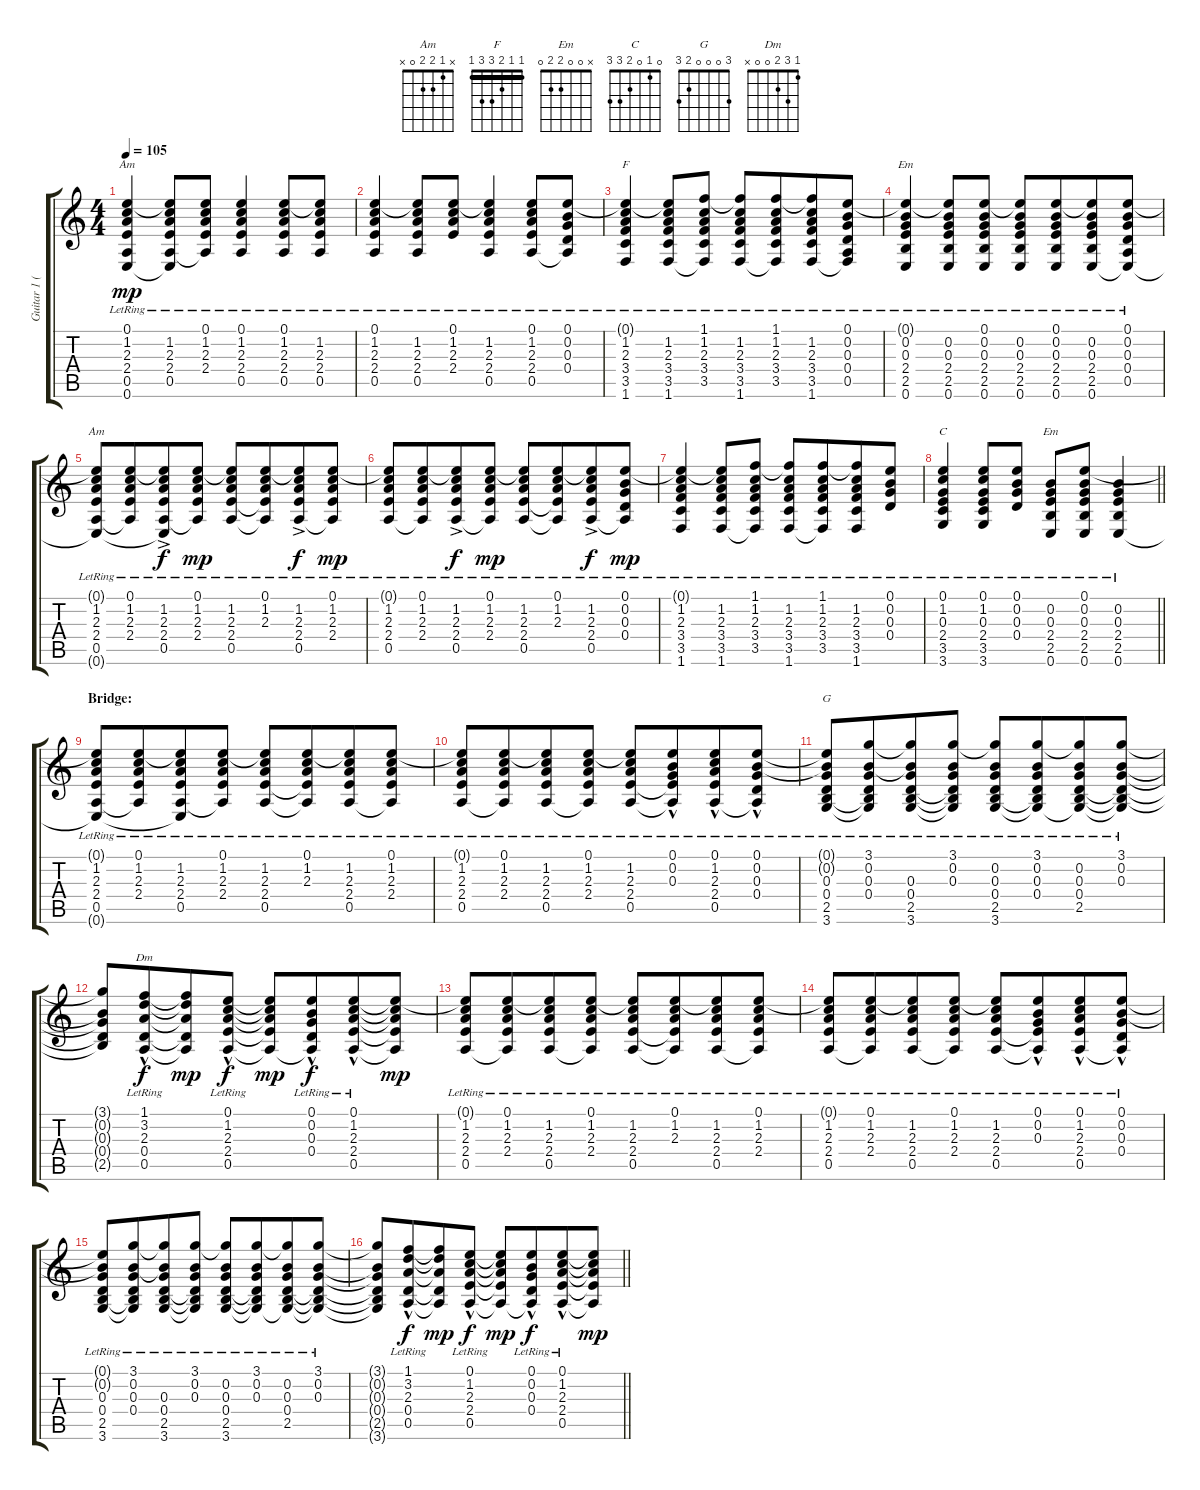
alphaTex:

\track ("Guitar 1 (Ruythm)" "Guitar 1 (") {instrument acousticguitarsteel}
\staff {score tabs}
\tuning (E4 B3 G3 D3 A2 E2) {hide}
\chord ("Am" 0 1 2 2 0 x)
\chord ("F" 1 1 2 3 3 1) {barre 1}
\chord ("Em" 0 0 0 2 2 0)
\chord ("Am" x 1 2 2 0 x)
\chord ("C" 0 1 0 2 3 3)
\chord ("Em" x 0 0 2 2 0)
\chord ("G" 3 0 0 0 2 3)
\chord ("Dm" 1 3 2 0 0 x)
\ts (4 4)
\tempo 105
\clef g2
\ks c
(0.1{lr} 1.2{lr} 2.3{lr} 2.4{lr} 0.5{lr} 0.6{t}).4{ch "Am" dy mp} (0.1{t} 1.2{lr} 2.3{lr} 2.4{lr} 0.5{lr} 0.6{t}).8 (0.1{lr} 1.2{lr} 2.3{lr} 2.4{lr} 0.5{t}).8 (0.1 1.2{lr} 2.3{lr} 2.4{lr} 0.5{lr}).4 (0.1{lr} 1.2{lr} 2.3{lr} 2.4{lr} 0.5).8{beam merge} (0.1{t} 1.2{lr} 2.3{lr} 2.4{lr} 0.5{lr}).8 |
(0.1{lr} 1.2{lr} 2.3{lr} 2.4{lr} 0.5{lr}).4 (0.1{t} 1.2{lr} 2.3{lr} 2.4{lr} 0.5{lr}).8 (0.1{lr} 1.2{lr} 2.3{lr} 2.4{lr}).8 (0.1{t} 1.2{lr} 2.3{lr} 2.4{lr} 0.5{lr}).4 (0.1{lr} 1.2{lr} 2.3{lr} 2.4{lr} 0.5).8 (0.1{lr} 0.2{lr} 0.3{lr} 0.4{lr} 0.5{t}).8 |
(0.1{t} 1.2{lr} 2.3{lr} 3.4{lr} 3.5{lr} 1.6{lr}).4{ch "F"} (0.1{t} 1.2{lr} 2.3{lr} 3.4{lr} 3.5{lr} 1.6{lr}).8 (1.1{lr} 1.2{lr} 2.3{lr} 3.4{lr} 3.5{lr} 1.6{t}).8 (1.1{t} 1.2{lr} 2.3{lr} 3.4{lr} 3.5{lr} 1.6{lr}).8 (1.1{lr} 1.2{lr} 2.3{lr} 3.4{lr} 3.5{lr} 1.6{t}).8{beam merge} (1.1{t} 1.2{lr} 2.3{lr} 3.4{lr} 3.5{lr} 1.6{lr}).8 (0.1{lr} 0.2{lr} 0.3{lr} 0.4{lr} 0.5{lr} 1.6{t}).8 |
(0.1{t} 0.2{lr} 0.3{lr} 2.4{lr} 2.5{lr} 0.6{lr}).4{ch "Em"} (0.1{t} 0.2{lr} 0.3{lr} 2.4{lr} 2.5{lr} 0.6{lr}).8 (0.1{lr} 0.2{lr} 0.3{lr} 2.4{lr} 2.5{lr} 0.6{lr}).8 (0.1{t} 0.2{lr} 0.3{lr} 2.4{lr} 2.5{lr} 0.6{lr}).8 (0.1{lr} 0.2{lr} 0.3{lr} 2.4{lr} 2.5{lr} 0.6{lr}).8{beam merge} (0.1{t} 0.2{lr} 0.3{lr} 2.4{lr} 2.5{lr} 0.6{lr}).8 (0.1{lr} 0.2{lr} 0.3{lr} 0.4{lr} 0.5{lr} 0.6{t}).8 |
(0.1{t} 1.2{lr} 2.3{lr} 2.4{lr} 0.5{lr} 0.6{t}).8{ch "Am"} (0.1{lr} 1.2{lr} 2.3{lr} 2.4{lr} 0.5{t}).8{beam merge} (0.1{t} 1.2{ac lr} 2.3{ac lr} 2.4{ac lr} 0.5{ac lr} 0.6{t}).8{dy f} (0.1{lr} 1.2{lr} 2.3{lr} 2.4{lr} 0.5{t}).8{dy mp} (0.1{t} 1.2{lr} 2.3{lr} 2.4{lr} 0.5{lr}).8 (0.1{lr} 1.2{lr} 2.3 2.4{t} 0.5{t}).8{beam merge} (0.1{t} 1.2{ac lr} 2.3{ac lr} 2.4{ac lr} 0.5{ac lr}).8{dy f} (0.1{lr} 1.2{lr} 2.3{lr} 2.4{lr} 0.5{t}).8{dy mp} |
(0.1{t} 1.2{lr} 2.3{lr} 2.4{lr} 0.5{lr}).8 (0.1{lr} 1.2{lr} 2.3{lr} 2.4{lr} 0.5{t}).8{beam merge} (0.1{t} 1.2{ac lr} 2.3{ac lr} 2.4{ac lr} 0.5{ac lr}).8{dy f} (0.1{lr} 1.2{lr} 2.3{lr} 2.4{lr} 0.5{t}).8{dy mp} (0.1{t} 1.2{lr} 2.3{lr} 2.4{lr} 0.5{lr}).8 (0.1{lr} 1.2{lr} 2.3 2.4{t} 0.5{t}).8{beam merge} (0.1{t} 1.2{ac lr} 2.3{ac lr} 2.4{ac lr} 0.5{ac lr}).8{dy f} (0.1{lr} 0.2{lr} 0.3{lr} 0.4{lr} 0.5{t}).8{dy mp} |
(0.1{t} 1.2{lr} 2.3{lr} 3.4{lr} 3.5{lr} 1.6{lr}).4 (0.1{t} 1.2{lr} 2.3{lr} 3.4{lr} 3.5{lr} 1.6{lr}).8 (1.1{lr} 1.2{lr} 2.3{lr} 3.4{lr} 3.5{lr} 1.6{t}).8 (1.1{t} 1.2{lr} 2.3{lr} 3.4{lr} 3.5{lr} 1.6{lr}).8 (1.1{lr} 1.2{lr} 2.3{lr} 3.4{lr} 3.5{lr} 1.6{t}).8{beam merge} (1.1{t} 1.2{lr} 2.3{lr} 3.4{lr} 3.5{lr} 1.6{lr}).8 (0.1{lr} 0.2{lr} 0.3{lr} 0.4{lr}).8 |
\barLineRight lightlight
(0.1{lr} 1.2{lr} 0.3{lr} 2.4{lr} 3.5{lr} 3.6{lr}).4{ch "C"} (0.1{lr} 1.2{lr} 0.3{lr} 2.4{lr} 3.5{lr} 3.6{lr}).8 (0.1{lr} 0.2{lr} 0.3{lr} 0.4{lr}).8 (0.2{lr} 0.3{lr} 2.4{lr} 2.5{lr} 0.6{lr}).8{ch "Em"} (0.1{lr} 0.2{lr} 0.3{lr} 2.4{lr} 2.5{lr} 0.6{lr}).8 (0.2{lr} 0.3{lr} 2.4{lr} 2.5{lr} 0.6{lr}).4 |
\section ("" "Bridge:")
(0.1{t} 1.2{lr} 2.3{lr} 2.4{lr} 0.5{lr} 0.6{t}).8 (0.1{lr} 1.2{lr} 2.3{lr} 2.4{lr} 0.5{t}).8{beam merge} (0.1{t} 1.2{lr} 2.3{lr} 2.4{lr} 0.5{lr} 0.6{t}).8 (0.1{lr} 1.2{lr} 2.3{lr} 2.4{lr} 0.5{t}).8 (0.1{t} 1.2{lr} 2.3{lr} 2.4{lr} 0.5{lr}).8 (0.1{lr} 1.2{lr} 2.3 2.4{t} 0.5{t}).8{beam merge} (0.1{t} 1.2{lr} 2.3{lr} 2.4{lr} 0.5{lr}).8 (0.1{lr} 1.2{lr} 2.3{lr} 2.4{lr} 0.5{t}).8 |
(0.1{t} 1.2{lr} 2.3{lr} 2.4{lr} 0.5{lr}).8 (0.1{lr} 1.2{lr} 2.3{lr} 2.4{lr} 0.5{t}).8{beam merge} (0.1{t} 1.2{lr} 2.3{lr} 2.4{lr} 0.5{lr}).8 (0.1{lr} 1.2{lr} 2.3{lr} 2.4{lr} 0.5{t}).8 (0.1{t} 1.2{lr} 2.3{lr} 2.4{lr} 0.5{lr}).8 (0.1{hac lr} 0.2{hac lr} 0.3{hac} 2.4{t} 0.5{t}).8{beam merge} (0.1 1.2{hac lr} 2.3{hac lr} 2.4{hac lr} 0.5{hac lr}).8 (0.1{hac lr} 0.2{hac lr} 0.3{hac lr} 0.4{hac lr} 0.5{t}).8 |
(0.1{t} 0.2{t} 0.3{lr} 0.4{lr} 2.5{lr} 3.6{lr}).8{ch "G"} (3.1{lr} 0.2{lr} 0.3{lr} 0.4 2.5{t} 3.6{t}).8{beam merge} (3.1{t} 0.2{t} 0.3{lr} 0.4{lr} 2.5{lr} 3.6{lr}).8 (3.1{lr} 0.2{lr} 0.3{lr} 0.4{t} 2.5{t} 3.6{t}).8 (3.1{t} 0.2 0.3{lr} 0.4{lr} 2.5{lr} 3.6{lr}).8 (3.1{lr} 0.2{lr} 0.3{lr} 0.4 2.5{t} 3.6{t}).8{beam merge} (3.1{t} 0.2 0.3{lr} 0.4{lr} 2.5 3.6{t}).8 (3.1{lr} 0.2{lr} 0.3{lr} 0.4{t} 2.5{t} 3.6{t}).8 |
(3.1{t} 0.2{t} 0.3{t} 0.4{t} 2.5{t}).8 (1.1{hac lr} 3.2{hac lr} 2.3{hac lr} 0.4{hac lr} 0.5).8{ch "Dm" dy f beam merge} (1.1{t} 3.2{t} 2.3{t} 0.4{t} 0.5{t}).8{dy mp} (0.1{hac lr} 1.2{hac lr} 2.3{hac lr} 2.4{hac lr} 0.5).8{dy f} (0.1{t} 1.2{t} 2.3{t} 2.4{t} 0.5{t}).8{dy mp} (0.1{hac lr} 0.2{hac lr} 0.3{hac lr} 0.4{hac lr} 0.5{t}).8{dy f beam merge} (0.1{hac lr} 1.2{hac lr} 2.3{hac lr} 2.4{hac lr} 0.5{hac lr}).8 (0.1{t} 1.2{t} 2.3{t} 2.4{t} 0.5{t}).8{dy mp} |
(0.1{t} 1.2{lr} 2.3{lr} 2.4{lr} 0.5{lr}).8 (0.1{lr} 1.2{lr} 2.3{lr} 2.4{lr} 0.5{t}).8{beam merge} (0.1{t} 1.2{lr} 2.3{lr} 2.4{lr} 0.5{lr}).8 (0.1{lr} 1.2{lr} 2.3{lr} 2.4{lr} 0.5{t}).8 (0.1{t} 1.2{lr} 2.3{lr} 2.4{lr} 0.5{lr}).8 (0.1{lr} 1.2{lr} 2.3 2.4{t} 0.5{t}).8{beam merge} (0.1{t} 1.2{lr} 2.3{lr} 2.4{lr} 0.5{lr}).8 (0.1{lr} 1.2{lr} 2.3{lr} 2.4{lr} 0.5{t}).8 |
(0.1{t} 1.2{lr} 2.3{lr} 2.4{lr} 0.5{lr}).8 (0.1{lr} 1.2{lr} 2.3{lr} 2.4{lr} 0.5{t}).8{beam merge} (0.1{t} 1.2{lr} 2.3{lr} 2.4{lr} 0.5{lr}).8 (0.1{lr} 1.2{lr} 2.3{lr} 2.4{lr} 0.5{t}).8 (0.1{t} 1.2{lr} 2.3{lr} 2.4{lr} 0.5{lr}).8 (0.1{hac lr} 0.2{hac lr} 0.3{hac} 2.4{t} 0.5{t}).8{beam merge} (0.1 1.2{hac lr} 2.3{hac lr} 2.4{hac lr} 0.5{hac lr}).8 (0.1{hac lr} 0.2{hac lr} 0.3{hac lr} 0.4{hac lr} 0.5{t}).8 |
(0.1{t} 0.2{t} 0.3{lr} 0.4{lr} 2.5{lr} 3.6{lr}).8 (3.1{lr} 0.2{lr} 0.3{lr} 0.4 2.5{t} 3.6{t}).8{beam merge} (3.1{t} 0.2{t} 0.3{lr} 0.4{lr} 2.5{lr} 3.6{lr}).8 (3.1{lr} 0.2{lr} 0.3{lr} 0.4{t} 2.5{t} 3.6{t}).8 (3.1{t} 0.2 0.3{lr} 0.4{lr} 2.5{lr} 3.6{lr}).8 (3.1{lr} 0.2{lr} 0.3{lr} 0.4{t} 2.5{t} 3.6{t}).8{beam merge} (3.1{t} 0.2 0.3{lr} 0.4{lr} 2.5 3.6{t}).8 (3.1{lr} 0.2{lr} 0.3{lr} 0.4{t} 2.5{t} 3.6{t}).8 |
\barLineRight lightlight
(3.1{t} 0.2{t} 0.3{t} 0.4{t} 2.5{t} 3.6{t}).8 (1.1{hac lr} 3.2{hac lr} 2.3{hac lr} 0.4{hac lr} 0.5).8{dy f beam merge} (1.1{t} 3.2{t} 2.3{t} 0.4{t} 0.5{t}).8{dy mp} (0.1{hac lr} 1.2{hac lr} 2.3{hac lr} 2.4{hac lr} 0.5).8{dy f} (0.1{t} 1.2{t} 2.3{t} 2.4{t} 0.5{t}).8{dy mp} (0.1{hac lr} 0.2{hac lr} 0.3{hac lr} 0.4{hac lr} 0.5{t}).8{dy f beam merge} (0.1{hac lr} 1.2{hac lr} 2.3{hac lr} 2.4{hac lr} 0.5{hac lr}).8 (0.1{t} 1.2{t} 2.3{t} 2.4{t} 0.5{t}).8{dy mp}
